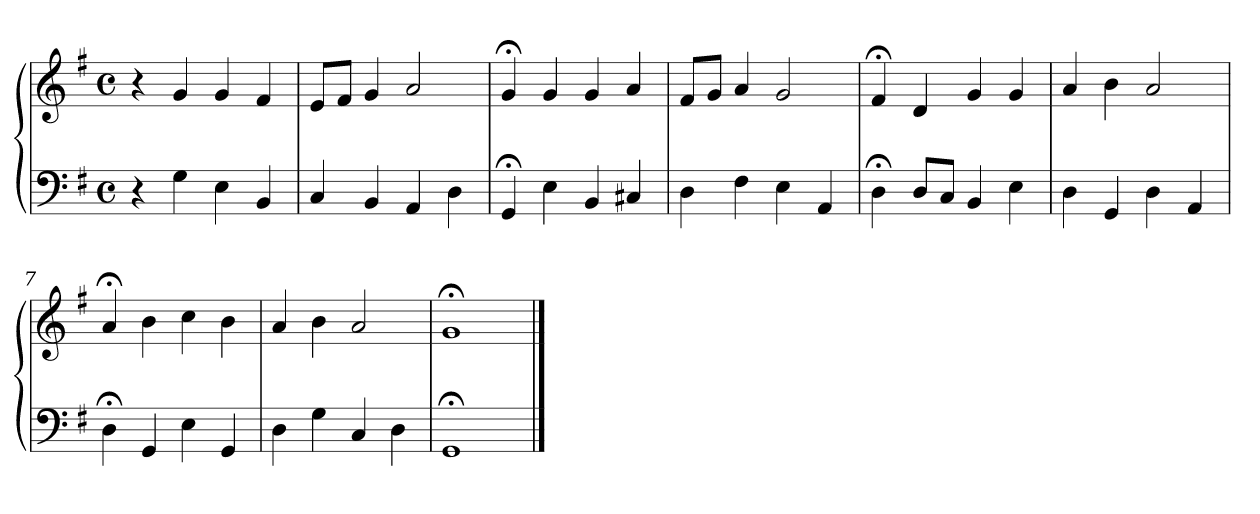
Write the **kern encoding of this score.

**kern	**kern
*part1	*part1
*staff2	*staff1
*clefF4	*clefG2
*k[f#]	*k[f#]
*M4/4	*M4/4
*met(c)	*met(c)
=1	=1
4r	4r
4G	4g
4E	4g
4BB	4f#
=2	=2
4C	8eL
.	8f#J
4BB	4g
4AA	2a
4D	.
=3	=3
4GG;<	4g;<
4E	4g
4BB	4g
4C#X	4a
=4	=4
4D	8f#L
.	8gJ
4F#	4a
4E	2g
4AA	.
=5	=5
4D;<	4f#;<
8DL	4d
8CJ	.
4BB	4g
4E	4g
=6	=6
4D	4a
4GG	4b
4D	2a
4AA	.
=7	=7
4D;<	4a;<
4GG	4b
4E	4cc
4GG	4b
!!LO:LB:g=z
=8	=8
4D	4a
4G	4b
4C	2a
4D	.
=9	=9
1GG;<	1g;<
==	==
*-	*-
